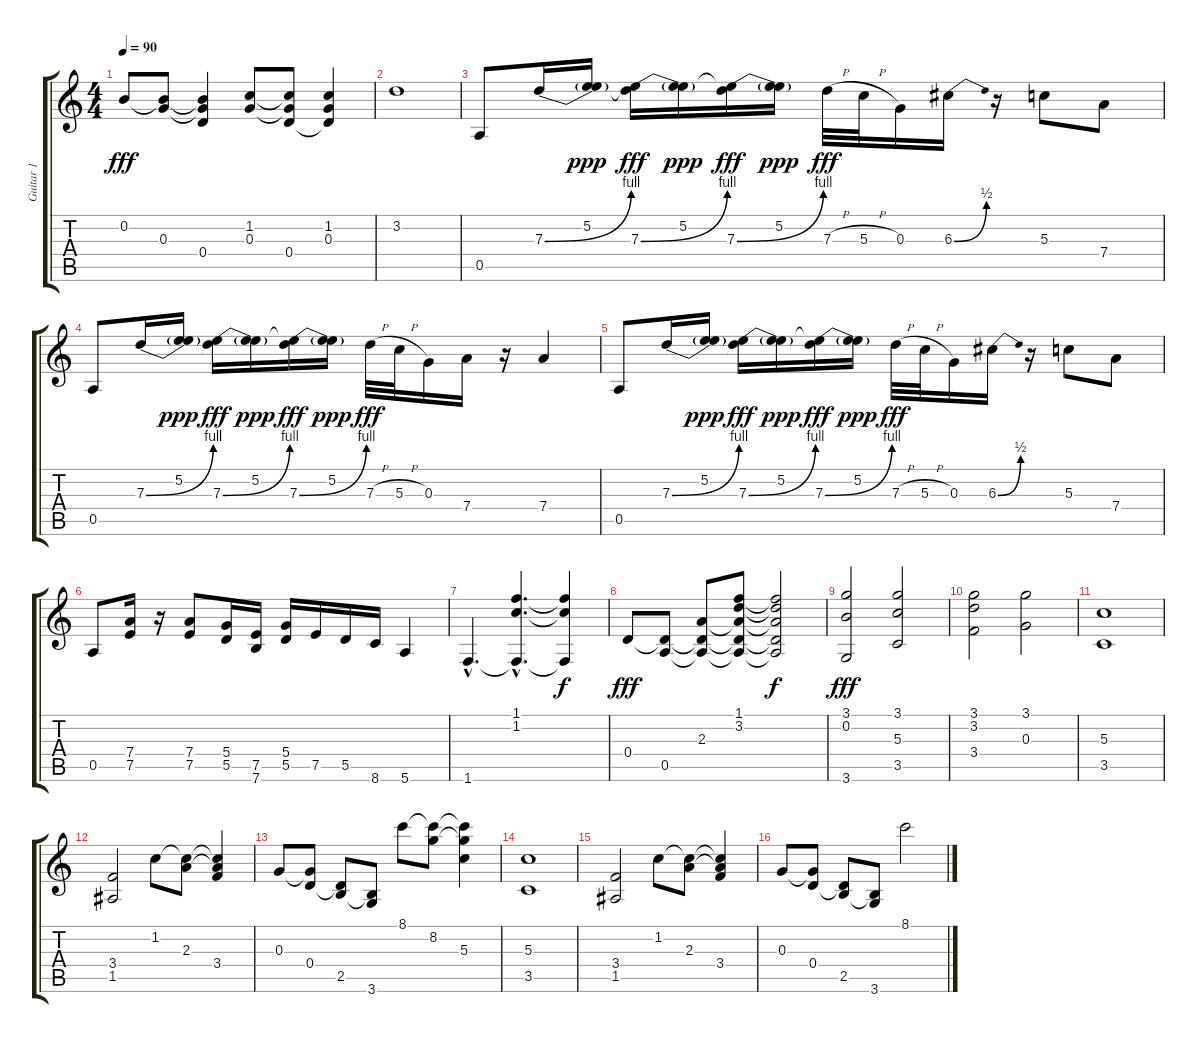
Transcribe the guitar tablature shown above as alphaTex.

\track ("Guitar 1" "Guitar 1") {instrument distortionguitar}
\staff {score tabs}
\tuning (E4 B3 G3 D3 A2 E2) {hide}
\ts (4 4)
\tempo 90
\clef g2
\ks c
0.2.8{dy fff} (0.2{t} 0.3).8 (0.2{t} 0.3{t} 0.4).4 (1.2 0.3).8 (1.2{t} 0.3{t} 0.4).8 (1.2 0.3 0.4{t}).4 |
3.2.1 |
0.5.8 7.3{be (bend 0 0 60 4)}.16 (5.2 7.3{t}).16{dy ppp} (5.2{t} 7.3{be (bend 0 0 60 4)}).16{dy fff} (5.2 7.3{t}).16{dy ppp} (5.2{t} 7.3{be (bend 0 0 60 4)}).16{dy fff} (5.2 7.3{t}).16{dy ppp} 7.3{h}.32{dy fff} 5.3{h}.32 0.3.16 6.3{be (bend 0 0 60 2)}.16 r.16 5.3.8 7.4.8 |
0.5.8 7.3{be (bend 0 0 60 4)}.16 (5.2 7.3{t}).16{dy ppp} (5.2{t} 7.3{be (bend 0 0 60 4)}).16{dy fff} (5.2 7.3{t}).16{dy ppp} (5.2{t} 7.3{be (bend 0 0 60 4)}).16{dy fff} (5.2 7.3{t}).16{dy ppp} 7.3{h}.32{dy fff} 5.3{h}.32 0.3.16 7.4.16 r.16 7.4.4 |
0.5.8 7.3{be (bend 0 0 60 4)}.16 (5.2 7.3{t}).16{dy ppp} (5.2{t} 7.3{be (bend 0 0 60 4)}).16{dy fff} (5.2 7.3{t}).16{dy ppp} (5.2{t} 7.3{be (bend 0 0 60 4)}).16{dy fff} (5.2 7.3{t}).16{dy ppp} 7.3{h}.32{dy fff} 5.3{h}.32 0.3.16 6.3{be (bend 0 0 60 2)}.16 r.16 5.3.8 7.4.8 |
0.5.8 (7.4 7.5).16 r.16 (7.4 7.5).8 (5.4 5.5).16 (7.5 7.6).16 (5.4 5.5).16 7.5.16 5.5.16 8.6.16 5.6.4 |
1.6{hac}.4{d} (1.1{hac} 1.2{hac} 1.6{hac t}).4{d} (1.1{t} 1.2{t} 1.6{t}).4{dy f} |
0.4.8{dy fff} (0.4{t} 0.5).8 (2.3 0.4{t} 0.5{t}).8 (1.1 3.2 2.3{t} 0.4{t} 0.5{t}).8 (1.1{t} 3.2{t} 2.3{t} 0.4{t} 0.5{t}).2{dy f} |
(3.1 0.2 3.6).2{dy fff} (3.1 5.3 3.5).2 |
(3.1 3.2 3.4).2 (3.1 0.3).2 |
(5.3 3.5).1 |
(3.4 1.5).2 1.2.8 (1.2{t} 2.3).8 (1.2{t} 2.3{t} 3.4).4 |
0.3.8 (0.3{t} 0.4).8 (0.4{t} 2.5).8 (2.5{t} 3.6).8 8.1.8 (8.1{t} 8.2).8 (8.1{t} 8.2{t} 5.3).4 |
(5.3 3.5).1 |
(3.4 1.5).2 1.2.8 (1.2{t} 2.3).8 (1.2{t} 2.3{t} 3.4).4 |
0.3.8 (0.3{t} 0.4).8 (0.4{t} 2.5).8 (2.5{t} 3.6).8 8.1.2
